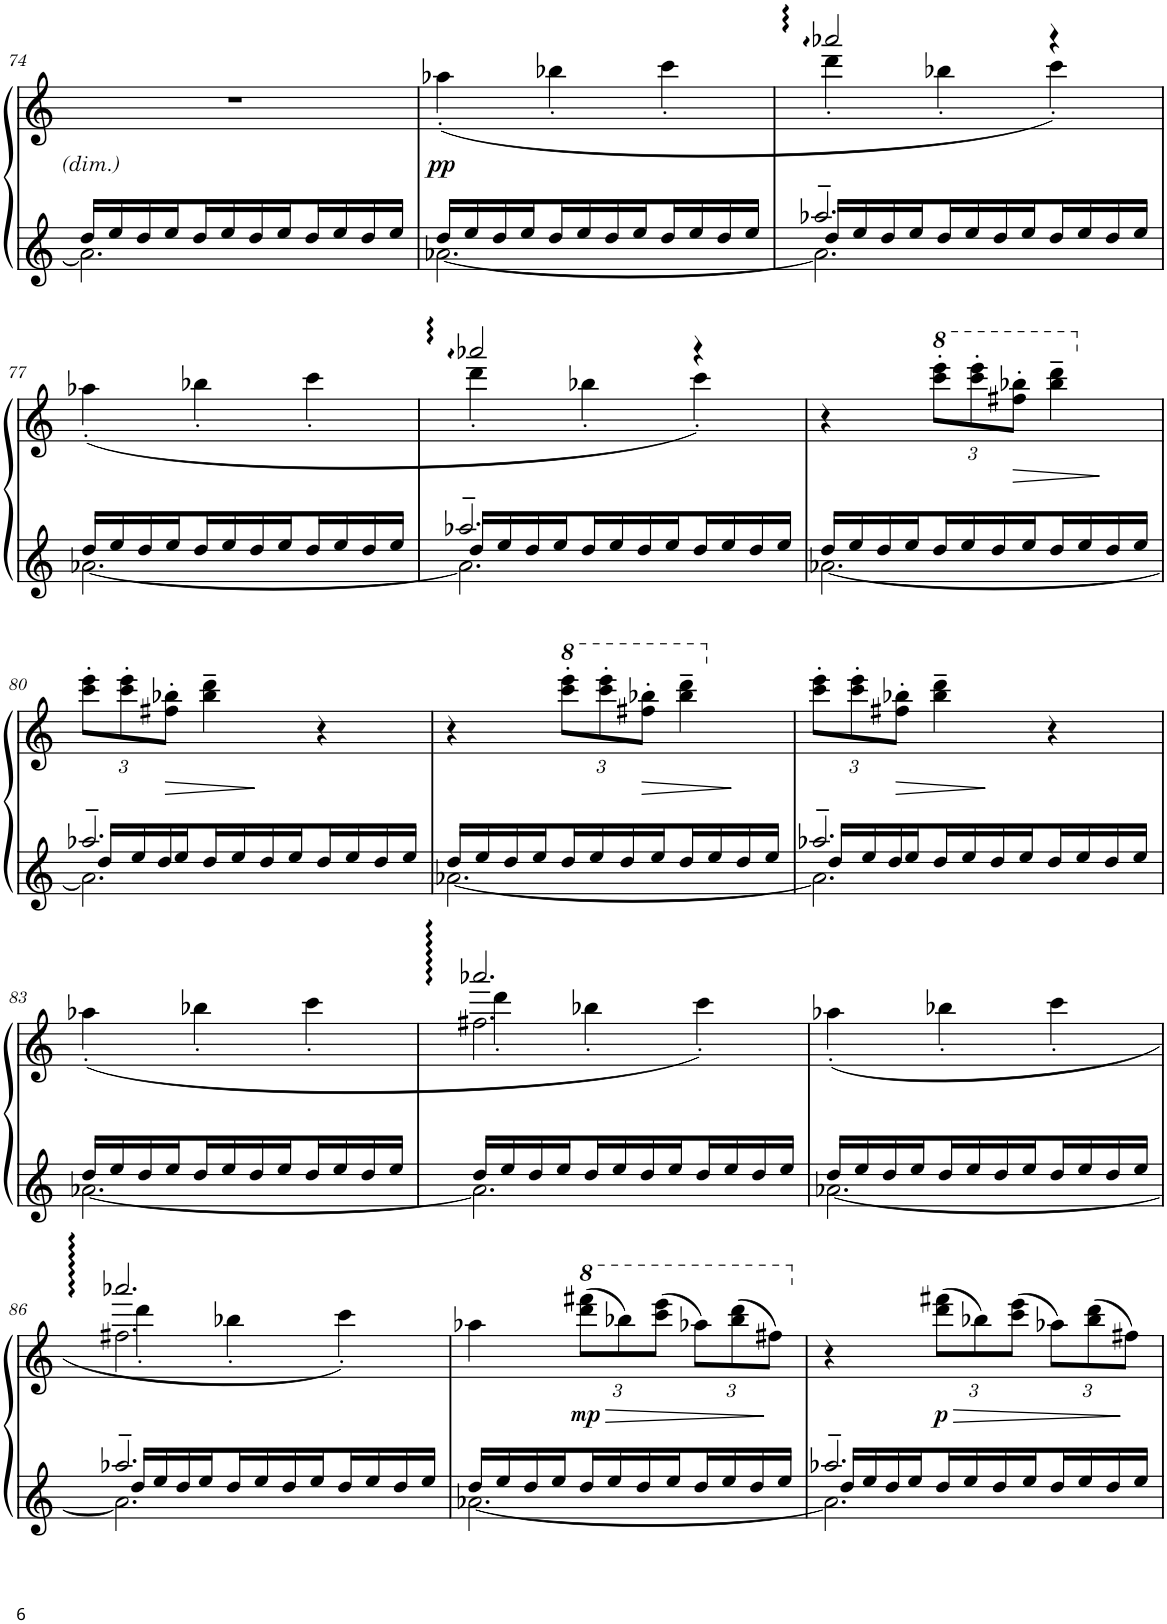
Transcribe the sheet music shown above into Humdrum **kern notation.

**kern	**kern	**dynam
*part1	*part1	*part1
*staff2	*staff1	*staff1/2
*I"Piano	*	*
*I'Pno.	*	*
!!LO:PB:g=z
*clefG2	*clefG2	*
*k[]	*k[]	*
*M3/4	*M3/4	*
=74	=74	=74
*^	*	*
16dd/LL	2.a-\]	2.r	.
16ee/	.	.	.
16dd/	.	.	.
16ee/J	.	.	.
16dd/L	.	.	.
16ee/	.	.	.
16dd/	.	.	.
16ee/J	.	.	.
16dd/L	.	.	.
16ee/	.	.	.
16dd/	.	.	.
16ee/JJ	.	.	.
=75	=75	=75	=75
!	!	!	!LO:DY:b
16dd/LL	[2.a-X\	(<4aa-X'<\	pp
16ee/	.	.	.
16dd/	.	.	.
16ee/J	.	.	.
16dd/L	.	4bb-X'<\	.
16ee/	.	.	.
16dd/	.	.	.
16ee/J	.	.	.
16dd/L	.	4ccc'<\	.
16ee/	.	.	.
16dd/	.	.	.
16ee/JJ	.	.	.
=76	=76	=76	=76
*	*^	*^	*
16dd/LL	2.a-\]	2.aa-X~/	2aaa-X/	4ddd::'\	.
16ee/	.	.	.	.	.
16dd/	.	.	.	.	.
16ee/J	.	.	.	.	.
16dd/L	.	.	.	4bb-X'\	.
16ee/	.	.	.	.	.
16dd/	.	.	.	.	.
16ee/J	.	.	.	.	.
16dd/L	.	.	4r	4ccc'\)	.
16ee/	.	.	.	.	.
16dd/	.	.	.	.	.
16ee/JJ	.	.	.	.	.
*	*v	*v	*	*	*
*	*	*v	*v	*
!!LO:LB:g=z
=77	=77	=77	=77
16dd/LL	[2.a-X\	(<4aa-X'<\	.
16ee/	.	.	.
16dd/	.	.	.
16ee/J	.	.	.
16dd/L	.	4bb-X'<\	.
16ee/	.	.	.
16dd/	.	.	.
16ee/J	.	.	.
16dd/L	.	4ccc'<\	.
16ee/	.	.	.
16dd/	.	.	.
16ee/JJ	.	.	.
=78	=78	=78	=78
*	*^	*^	*
16dd/LL	2.a-\]	2.aa-X~/	2aaa-X/	4ddd::'\	.
16ee/	.	.	.	.	.
16dd/	.	.	.	.	.
16ee/J	.	.	.	.	.
16dd/L	.	.	.	4bb-X'\	.
16ee/	.	.	.	.	.
16dd/	.	.	.	.	.
16ee/J	.	.	.	.	.
16dd/L	.	.	4r	4ccc'\)	.
16ee/	.	.	.	.	.
16dd/	.	.	.	.	.
16ee/JJ	.	.	.	.	.
*	*v	*v	*	*	*
*	*	*v	*v	*
=79	=79	=79	=79
16dd/LL	[2.a-X\	4r	.
16ee/	.	.	.
16dd/	.	.	.
16ee/J	.	.	.
*	*	*8va	*
*	*	*Xbrackettup	*
16dd/L	.	12cccc\' 12eeee\'L	.
16ee/	.	.	.
.	.	12cccc\' 12eeee\'	.
16dd/	.	.	.
!	!	!	!LO:HP:b
.	.	12fff#X\' 12bbb-X\'J	>
16ee/J	.	.	.
16dd/L	.	4bbb-\~ 4dddd\~	.
16ee/	.	.	.
16dd/	.	.	.
16ee/JJ	.	.	.
*v	*v	*	*
.	.	]
!!LO:LB:g=z
=80	=80	=80
*^	*	*
*	*^	*	*
*	*	*	*X8va	*
16dd/LL	2.a-\]	2.aa-X~/	12ccc\' 12eee\'L	.
16ee/	.	.	.	.
.	.	.	12ccc\' 12eee\'	.
16dd/	.	.	.	.
!	!	!	!	!LO:HP:b
.	.	.	12ff#X\' 12bb-X\'J	>
16ee/J	.	.	.	.
16dd/L	.	.	4bb-\~ 4ddd\~	.
16ee/	.	.	.	.
16dd/	.	.	.	.
16ee/J	.	.	.	.
16dd/L	.	.	4r	]
16ee/	.	.	.	.
16dd/	.	.	.	.
16ee/JJ	.	.	.	.
*	*v	*v	*	*
=81	=81	=81	=81
16dd/LL	[2.a-X\	4r	.
16ee/	.	.	.
16dd/	.	.	.
16ee/J	.	.	.
*	*	*8va	*
16dd/L	.	12cccc\' 12eeee\'L	.
16ee/	.	.	.
.	.	12cccc\' 12eeee\'	.
16dd/	.	.	.
!	!	!	!LO:HP:b
.	.	12fff#X\' 12bbb-X\'J	>
16ee/J	.	.	.
16dd/L	.	4bbb-\~ 4dddd\~	.
16ee/	.	.	.
16dd/	.	.	.
16ee/JJ	.	.	.
*v	*v	*	*
.	.	]
=82	=82	=82
*^	*	*
*	*^	*	*
*	*	*	*X8va	*
16dd/LL	2.a-\]	2.aa-X~/	12ccc\' 12eee\'L	.
16ee/	.	.	.	.
.	.	.	12ccc\' 12eee\'	.
16dd/	.	.	.	.
!	!	!	!	!LO:HP:b
.	.	.	12ff#X\' 12bb-X\'J	>
16ee/J	.	.	.	.
16dd/L	.	.	4bb-\~ 4ddd\~	.
16ee/	.	.	.	.
16dd/	.	.	.	.
16ee/J	.	.	.	.
16dd/L	.	.	4r	]
16ee/	.	.	.	.
16dd/	.	.	.	.
16ee/JJ	.	.	.	.
*	*v	*v	*	*
!!LO:LB:g=z
=83	=83	=83	=83
16dd/LL	[2.a-X\	(<4aa-X'<\	.
16ee/	.	.	.
16dd/	.	.	.
16ee/J	.	.	.
16dd/L	.	4bb-X'<\	.
16ee/	.	.	.
16dd/	.	.	.
16ee/J	.	.	.
16dd/L	.	4ccc'<\	.
16ee/	.	.	.
16dd/	.	.	.
16ee/JJ	.	.	.
=84	=84	=84	=84
*	*	*^	*
*	*	*	*^	*
16dd/LL	2.a-\]	2.aaa-X/	4ddd'\	2.ff#X\	.
16ee/	.	.	.	.	.
16dd/	.	.	.	.	.
16ee/J	.	.	.	.	.
16dd/L	.	.	4bb-X'\	.	.
16ee/	.	.	.	.	.
16dd/	.	.	.	.	.
16ee/J	.	.	.	.	.
16dd/L	.	.	4ccc'\)	.	.
16ee/	.	.	.	.	.
16dd/	.	.	.	.	.
16ee/JJ	.	.	.	.	.
*	*	*v	*v	*v	*
=85	=85	=85	=85
16dd/LL	[2.a-X\	(<4aa-X'<\	.
16ee/	.	.	.
16dd/	.	.	.
16ee/J	.	.	.
16dd/L	.	4bb-X'<\	.
16ee/	.	.	.
16dd/	.	.	.
16ee/J	.	.	.
16dd/L	.	4ccc'<\	.
16ee/	.	.	.
16dd/	.	.	.
16ee/JJ	.	.	.
!!LO:LB:g=z
=86	=86	=86	=86
*	*^	*^	*
*	*	*	*	*^	*
16dd/LL	2.a-\]	2.aa-X~/	2.aaa-X/	4ddd'\	2.ff#X\	.
16ee/	.	.	.	.	.	.
16dd/	.	.	.	.	.	.
16ee/J	.	.	.	.	.	.
16dd/L	.	.	.	4bb-X'\	.	.
16ee/	.	.	.	.	.	.
16dd/	.	.	.	.	.	.
16ee/J	.	.	.	.	.	.
16dd/L	.	.	.	4ccc'\)	.	.
16ee/	.	.	.	.	.	.
16dd/	.	.	.	.	.	.
16ee/JJ	.	.	.	.	.	.
*	*v	*v	*	*	*	*
*	*	*v	*v	*v	*
=87	=87	=87	=87
16dd/LL	[2.a-X\	4aa-X\	.
16ee/	.	.	.
16dd/	.	.	.
16ee/J	.	.	.
*	*	*8va	*
!	!	!	!LO:DY:b
16dd/L	.	(12dddd\ 12ffff#X\L	mp
16ee/	.	.	.
!	!	!	!LO:HP:b
.	.	12bbb-X\)	>
16dd/	.	.	.
.	.	(12cccc\ 12eeee\J	.
16ee/J	.	.	.
16dd/L	.	12aaa-X\L)	.
16ee/	.	.	.
.	.	(12bbb-\ 12dddd\	.
16dd/	.	.	.
.	.	12fff#X\J)	.
16ee/JJ	.	.	.
*v	*v	*	*
.	.	]
=88	=88	=88
*^	*	*
*	*^	*	*
*	*	*	*X8va	*
16dd/LL	2.a-\]	2.aa-X~/	4r	.
16ee/	.	.	.	.
16dd/	.	.	.	.
16ee/J	.	.	.	.
!	!	!	!	!LO:HP:b
!	!	!	!	!LO:DY:n=1:b
16dd/L	.	.	(12ddd\ 12fff#X\L	> p
16ee/	.	.	.	.
.	.	.	12bb-X\)	.
16dd/	.	.	.	.
.	.	.	(12ccc\ 12eee\J	.
16ee/J	.	.	.	.
16dd/L	.	.	12aa-X\L)	.
16ee/	.	.	.	.
.	.	.	(12bb-\ 12ddd\	.
16dd/	.	.	.	.
.	.	.	12ff#X\J)	.
16ee/JJ	.	.	.	.
*v	*v	*v	*	*
.	.	]
=	=	=
*-	*-	*-
